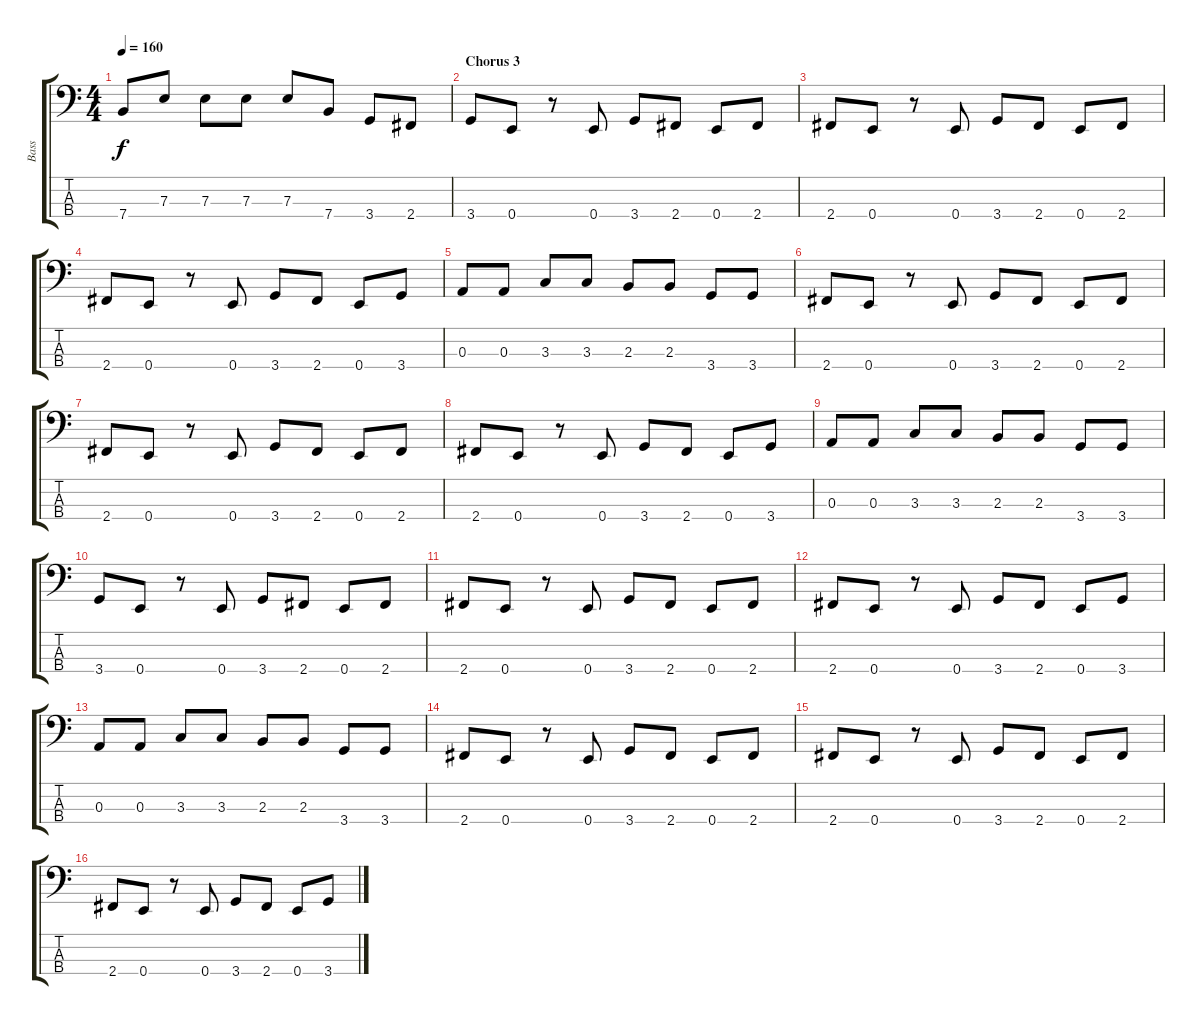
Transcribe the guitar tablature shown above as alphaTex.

\track ("Bass" "Bass") {instrument electricbassfinger}
\staff {score tabs}
\tuning (G2 D2 A1 E1) {hide}
\ts (4 4)
\tempo 160
\clef f4
\ks c
7.4.8{dy f} 7.3.8 7.3.8 7.3.8 7.3.8 7.4.8 3.4.8 2.4.8 |
\section ("" "Chorus 3")
3.4.8 0.4.8 r.8 0.4.8 3.4.8 2.4.8 0.4.8 2.4.8 |
2.4.8 0.4.8 r.8 0.4.8 3.4.8 2.4.8 0.4.8 2.4.8 |
2.4.8 0.4.8 r.8 0.4.8 3.4.8 2.4.8 0.4.8 3.4.8 |
0.3.8 0.3.8 3.3.8 3.3.8 2.3.8 2.3.8 3.4.8 3.4.8 |
2.4.8 0.4.8 r.8 0.4.8 3.4.8 2.4.8 0.4.8 2.4.8 |
2.4.8 0.4.8 r.8 0.4.8 3.4.8 2.4.8 0.4.8 2.4.8 |
2.4.8 0.4.8 r.8 0.4.8 3.4.8 2.4.8 0.4.8 3.4.8 |
0.3.8 0.3.8 3.3.8 3.3.8 2.3.8 2.3.8 3.4.8 3.4.8 |
\section ("" "")
3.4.8 0.4.8 r.8 0.4.8 3.4.8 2.4.8 0.4.8 2.4.8 |
2.4.8 0.4.8 r.8 0.4.8 3.4.8 2.4.8 0.4.8 2.4.8 |
2.4.8 0.4.8 r.8 0.4.8 3.4.8 2.4.8 0.4.8 3.4.8 |
0.3.8 0.3.8 3.3.8 3.3.8 2.3.8 2.3.8 3.4.8 3.4.8 |
2.4.8 0.4.8 r.8 0.4.8 3.4.8 2.4.8 0.4.8 2.4.8 |
2.4.8 0.4.8 r.8 0.4.8 3.4.8 2.4.8 0.4.8 2.4.8 |
2.4.8 0.4.8 r.8 0.4.8 3.4.8 2.4.8 0.4.8 3.4.8
